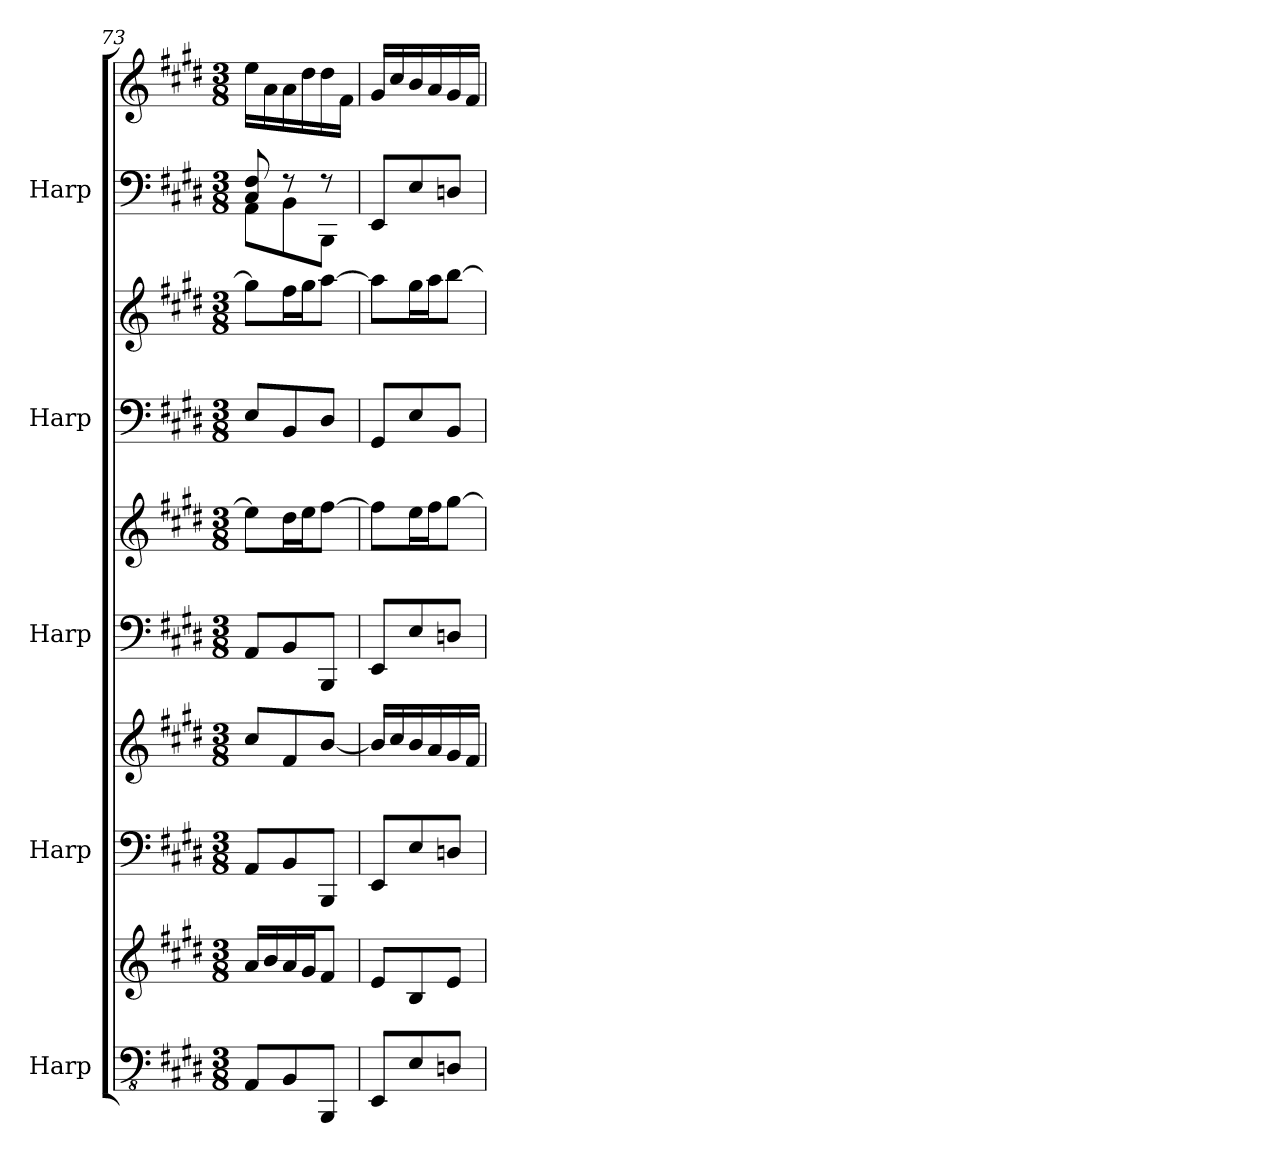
**kern	**kern	**kern	**kern	**kern	**kern	**kern	**kern	**kern	**kern
*part5	*part5	*part4	*part4	*part3	*part3	*part2	*part2	*part1	*part1
*staff10	*staff9	*staff8	*staff7	*staff6	*staff5	*staff4	*staff3	*staff2	*staff1
*I"Harp	*	*I"Harp	*	*I"Harp	*	*I"Harp	*	*I"Harp	*
*I'Hp	*	*I'Hp	*	*I'Hp	*	*I'Hp	*	*I'Hp	*
!!LO:PB:g=z
*clefFv4	*clefG2	*clefF4	*clefG2	*clefF4	*clefG2	*clefF4	*clefG2	*clefF4	*clefG2
*k[f#c#g#d#]	*k[f#c#g#d#]	*k[f#c#g#d#]	*k[f#c#g#d#]	*k[f#c#g#d#]	*k[f#c#g#d#]	*k[f#c#g#d#]	*k[f#c#g#d#]	*k[f#c#g#d#]	*k[f#c#g#d#]
*M3/8	*M3/8	*M3/8	*M3/8	*M3/8	*M3/8	*M3/8	*M3/8	*M3/8	*M3/8
=73	=73	=73	=73	=73	=73	=73	=73	=73	=73
*	*	*	*	*	*	*	*	*^	*
8AAA/L	16a/LL	8AA/L	8cc#/L	8AA/L	8ee\L]	8E/L	8gg#\L]	8C#/ 8F#/	8AA\L	16ee\LL
.	16b/	.	.	.	.	.	.	.	.	16a\
8BBB/	16a/	8BB/	8f#/	8BB/	16dd#\L	8BB/	16ff#\L	8r	8BB\	16a\
.	16g#/J	.	.	.	16ee\J	.	16gg#\J	.	.	16dd#\
8BBBB/J	8f#/J	8BBB/J	[8b/J	8BBB/J	[8ff#\J	8D#/J	[8aa\J	8r	8BBB\J	16dd#\
.	.	.	.	.	.	.	.	.	.	16f#\JJ
*	*	*	*	*	*	*	*	*v	*v	*
=74	=74	=74	=74	=74	=74	=74	=74	=74	=74
8EEE/L	8e/L	8EE/L	16b/LL]	8EE/L	8ff#\L]	8GG#/L	8aa\L]	8EE/L	16g#/LL
.	.	.	16cc#/	.	.	.	.	.	16cc#/
8EE/	8B/	8E/	16b/	8E/	16ee\L	8E/	16gg#\L	8E/	16b/
.	.	.	16a/	.	16ff#\J	.	16aa\J	.	16a/
8DDn/J	8e/J	8Dn/J	16g#/	8Dn/J	[8gg#\J	8BB/J	[8bb\J	8Dn/J	16g#/
.	.	.	16f#/JJ	.	.	.	.	.	16f#/JJ
=	=	=	=	=	=	=	=	=	=
*-	*-	*-	*-	*-	*-	*-	*-	*-	*-
